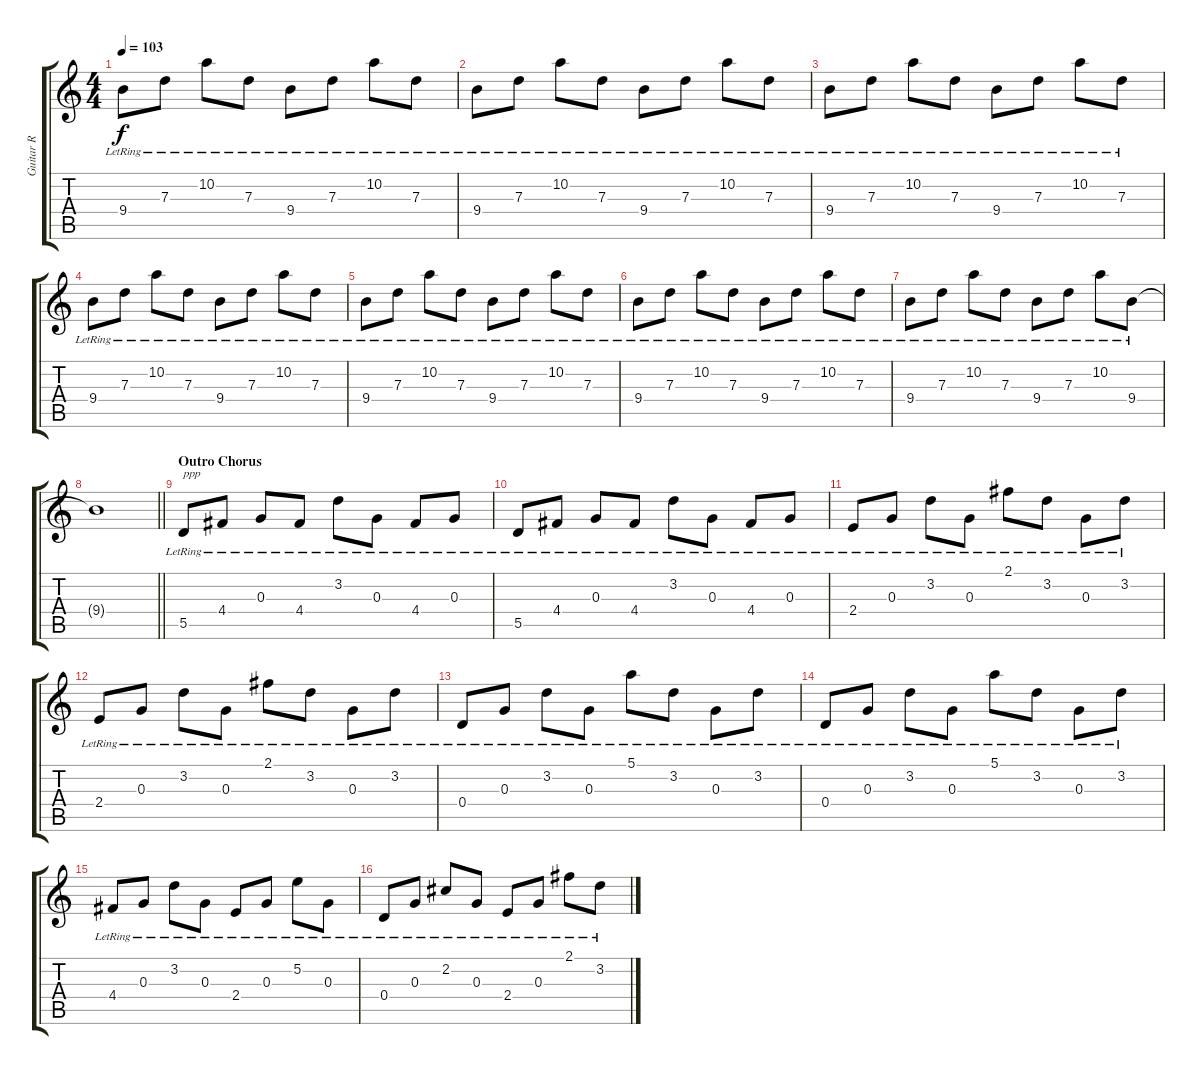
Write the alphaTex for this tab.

\track ("Guitar R" "Guitar R") {instrument electricguitarclean}
\staff {score tabs}
\tuning (E4 B3 G3 D3 A2 E2) {hide}
\ts (4 4)
\tempo 103
\clef g2
\ks c
9.4{lr}.8{dy f volume 4} 7.3{lr}.8 10.2{lr}.8 7.3{lr}.8 9.4{lr}.8 7.3{lr}.8 10.2{lr}.8 7.3{lr}.8 |
9.4{lr}.8 7.3{lr}.8 10.2{lr}.8 7.3{lr}.8 9.4{lr}.8 7.3{lr}.8 10.2{lr}.8 7.3{lr}.8 |
9.4{lr}.8 7.3{lr}.8 10.2{lr}.8 7.3{lr}.8 9.4{lr}.8 7.3{lr}.8 10.2{lr}.8 7.3{lr}.8 |
9.4{lr}.8 7.3{lr}.8 10.2{lr}.8 7.3{lr}.8 9.4{lr}.8 7.3{lr}.8 10.2{lr}.8 7.3{lr}.8 |
9.4{lr}.8 7.3{lr}.8 10.2{lr}.8 7.3{lr}.8 9.4{lr}.8 7.3{lr}.8 10.2{lr}.8 7.3{lr}.8 |
9.4{lr}.8 7.3{lr}.8 10.2{lr}.8 7.3{lr}.8 9.4{lr}.8 7.3{lr}.8 10.2{lr}.8 7.3{lr}.8 |
9.4{lr}.8 7.3{lr}.8 10.2{lr}.8 7.3{lr}.8 9.4{lr}.8 7.3{lr}.8 10.2{lr}.8 9.4{lr}.8 |
\barLineRight lightlight
9.4{t}.1 |
\section ("" "Outro Chorus")
5.5{lr}.8{txt "ppp" volume 0} 4.4{lr}.8{volume 10} 0.3{lr}.8 4.4{lr}.8 3.2{lr}.8 0.3{lr}.8 4.4{lr}.8 0.3{lr}.8 |
5.5{lr}.8 4.4{lr}.8 0.3{lr}.8 4.4{lr}.8 3.2{lr}.8 0.3{lr}.8 4.4{lr}.8 0.3{lr}.8 |
2.4{lr}.8 0.3{lr}.8 3.2{lr}.8 0.3{lr}.8 2.1{lr}.8 3.2{lr}.8 0.3{lr}.8 3.2{lr}.8 |
2.4{lr}.8 0.3{lr}.8 3.2{lr}.8 0.3{lr}.8 2.1{lr}.8 3.2{lr}.8 0.3{lr}.8 3.2{lr}.8 |
0.4{lr}.8 0.3{lr}.8 3.2{lr}.8 0.3{lr}.8 5.1{lr}.8 3.2{lr}.8 0.3{lr}.8 3.2{lr}.8 |
0.4{lr}.8 0.3{lr}.8 3.2{lr}.8 0.3{lr}.8 5.1{lr}.8 3.2{lr}.8 0.3{lr}.8 3.2{lr}.8 |
4.4{lr}.8 0.3{lr}.8 3.2{lr}.8 0.3{lr}.8 2.4{lr}.8 0.3{lr}.8 5.2{lr}.8 0.3{lr}.8 |
0.4{lr}.8 0.3{lr}.8 2.2{lr}.8 0.3{lr}.8 2.4{lr}.8 0.3{lr}.8 2.1{lr}.8 3.2{lr}.8
